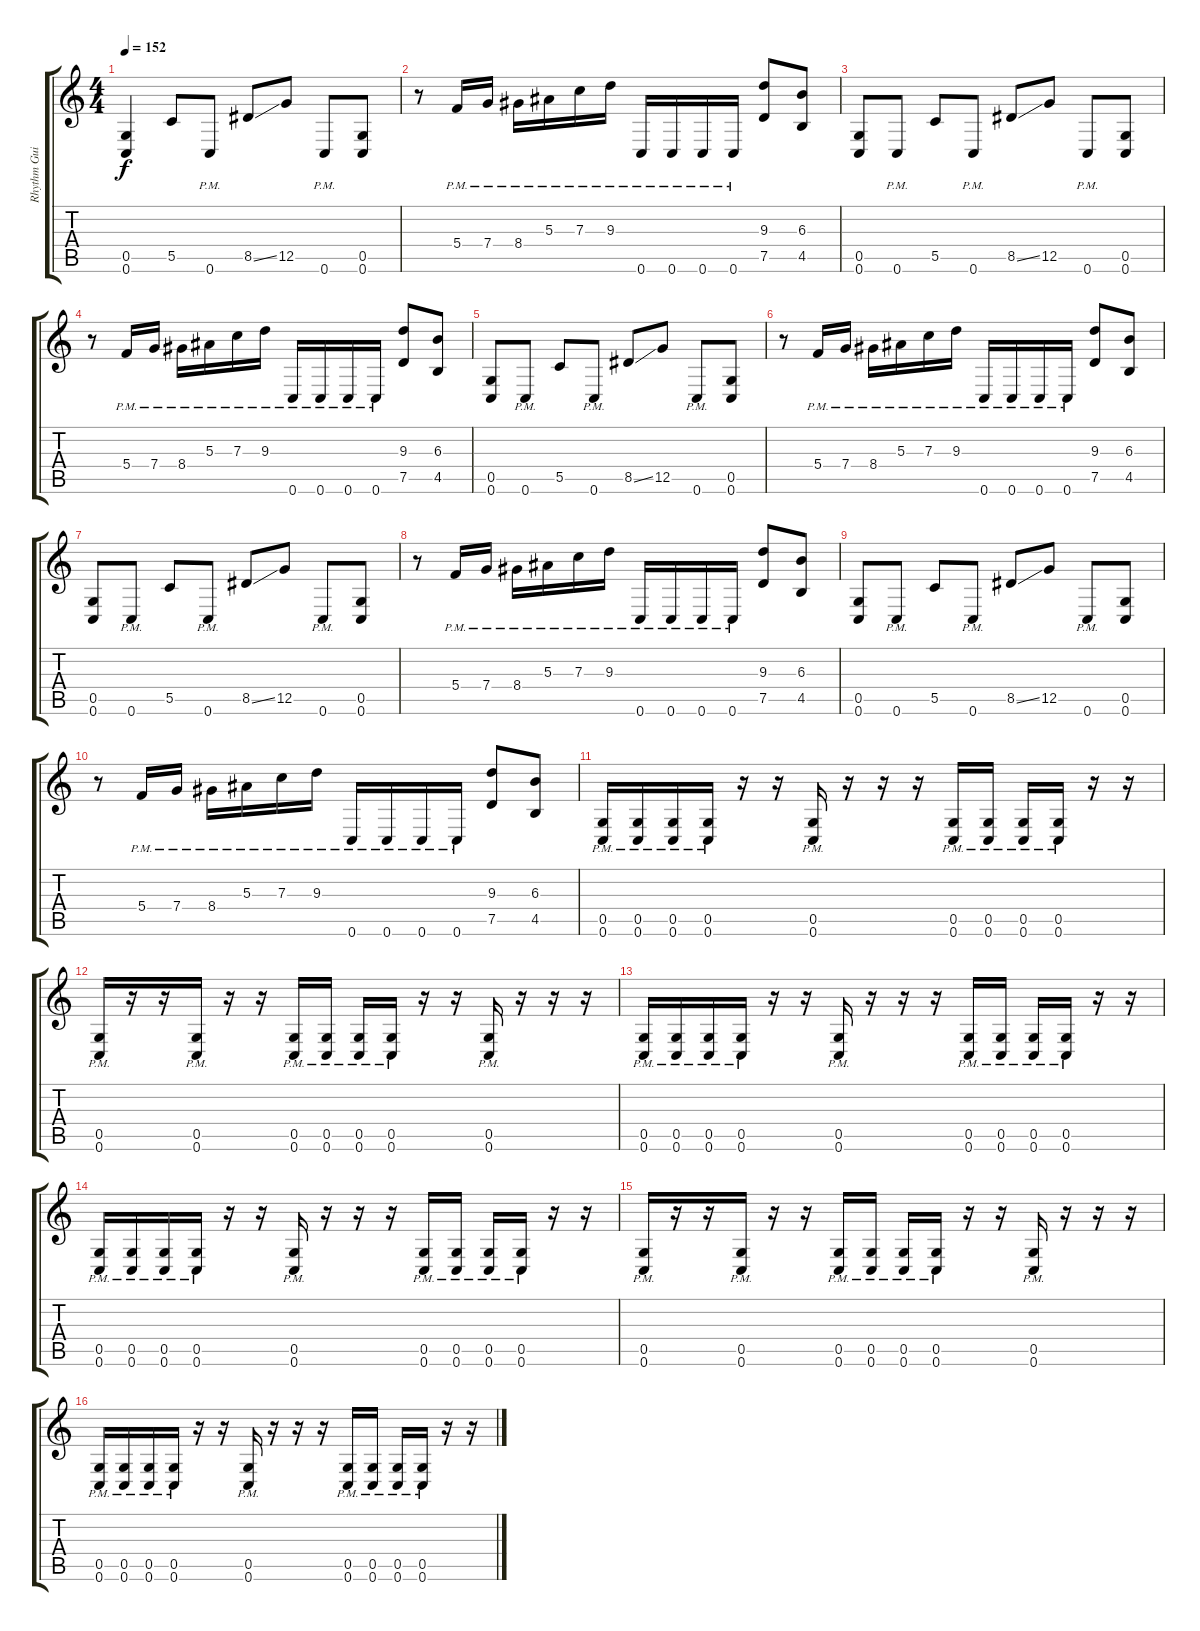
\track ("Rhythm Guitar 2" "Rhythm Gui") {instrument distortionguitar}
\staff {score tabs}
\tuning (D4 A3 F3 C3 G2 C2) {hide}
\ts (4 4)
\tempo 152
\clef g2
\ks c
(0.5 0.6).4{dy f} 5.5.8 0.6{pm}.8 8.5{ss}.8 12.5.8 0.6{pm}.8 (0.5 0.6).8 |
r.8 5.4{pm}.16 7.4{pm}.16 8.4{pm}.16 5.3{pm}.16 7.3{pm}.16 9.3{pm}.16 0.6{pm}.16 0.6{pm}.16 0.6{pm}.16 0.6{pm}.16 (9.3 7.5).8 (6.3 4.5).8 |
(0.5 0.6).8 0.6{pm}.8 5.5.8 0.6{pm}.8 8.5{ss}.8 12.5.8 0.6{pm}.8 (0.5 0.6).8 |
r.8 5.4{pm}.16 7.4{pm}.16 8.4{pm}.16 5.3{pm}.16 7.3{pm}.16 9.3{pm}.16 0.6{pm}.16 0.6{pm}.16 0.6{pm}.16 0.6{pm}.16 (9.3 7.5).8 (6.3 4.5).8 |
(0.5 0.6).8 0.6{pm}.8 5.5.8 0.6{pm}.8 8.5{ss}.8 12.5.8 0.6{pm}.8 (0.5 0.6).8 |
r.8 5.4{pm}.16 7.4{pm}.16 8.4{pm}.16 5.3{pm}.16 7.3{pm}.16 9.3{pm}.16 0.6{pm}.16 0.6{pm}.16 0.6{pm}.16 0.6{pm}.16 (9.3 7.5).8 (6.3 4.5).8 |
(0.5 0.6).8 0.6{pm}.8 5.5.8 0.6{pm}.8 8.5{ss}.8 12.5.8 0.6{pm}.8 (0.5 0.6).8 |
r.8 5.4{pm}.16 7.4{pm}.16 8.4{pm}.16 5.3{pm}.16 7.3{pm}.16 9.3{pm}.16 0.6{pm}.16 0.6{pm}.16 0.6{pm}.16 0.6{pm}.16 (9.3 7.5).8 (6.3 4.5).8 |
(0.5 0.6).8 0.6{pm}.8 5.5.8 0.6{pm}.8 8.5{ss}.8 12.5.8 0.6{pm}.8 (0.5 0.6).8 |
r.8 5.4{pm}.16 7.4{pm}.16 8.4{pm}.16 5.3{pm}.16 7.3{pm}.16 9.3{pm}.16 0.6{pm}.16 0.6{pm}.16 0.6{pm}.16 0.6{pm}.16 (9.3 7.5).8 (6.3 4.5).8 |
(0.5{pm} 0.6{pm}).16 (0.5{pm} 0.6{pm}).16 (0.5{pm} 0.6{pm}).16 (0.5{pm} 0.6{pm}).16 r.16 r.16 (0.5{pm} 0.6{pm}).16 r.16 r.16 r.16 (0.5{pm} 0.6{pm}).16 (0.5{pm} 0.6{pm}).16 (0.5{pm} 0.6{pm}).16 (0.5{pm} 0.6{pm}).16 r.16 r.16 |
(0.5{pm} 0.6{pm}).16 r.16 r.16 (0.5{pm} 0.6{pm}).16 r.16 r.16 (0.5{pm} 0.6{pm}).16 (0.5{pm} 0.6{pm}).16 (0.5{pm} 0.6{pm}).16 (0.5{pm} 0.6{pm}).16 r.16 r.16 (0.5{pm} 0.6{pm}).16 r.16 r.16 r.16 |
(0.5{pm} 0.6{pm}).16 (0.5{pm} 0.6{pm}).16 (0.5{pm} 0.6{pm}).16 (0.5{pm} 0.6{pm}).16 r.16 r.16 (0.5{pm} 0.6{pm}).16 r.16 r.16 r.16 (0.5{pm} 0.6{pm}).16 (0.5{pm} 0.6{pm}).16 (0.5{pm} 0.6{pm}).16 (0.5{pm} 0.6{pm}).16 r.16 r.16 |
(0.5{pm} 0.6{pm}).16 (0.5{pm} 0.6{pm}).16 (0.5{pm} 0.6{pm}).16 (0.5{pm} 0.6{pm}).16 r.16 r.16 (0.5{pm} 0.6{pm}).16 r.16 r.16 r.16 (0.5{pm} 0.6{pm}).16 (0.5{pm} 0.6{pm}).16 (0.5{pm} 0.6{pm}).16 (0.5{pm} 0.6{pm}).16 r.16 r.16 |
(0.5{pm} 0.6{pm}).16 r.16 r.16 (0.5{pm} 0.6{pm}).16 r.16 r.16 (0.5{pm} 0.6{pm}).16 (0.5{pm} 0.6{pm}).16 (0.5{pm} 0.6{pm}).16 (0.5{pm} 0.6{pm}).16 r.16 r.16 (0.5{pm} 0.6{pm}).16 r.16 r.16 r.16 |
(0.5{pm} 0.6{pm}).16 (0.5{pm} 0.6{pm}).16 (0.5{pm} 0.6{pm}).16 (0.5{pm} 0.6{pm}).16 r.16 r.16 (0.5{pm} 0.6{pm}).16 r.16 r.16 r.16 (0.5{pm} 0.6{pm}).16 (0.5{pm} 0.6{pm}).16 (0.5{pm} 0.6{pm}).16 (0.5{pm} 0.6{pm}).16 r.16 r.16
